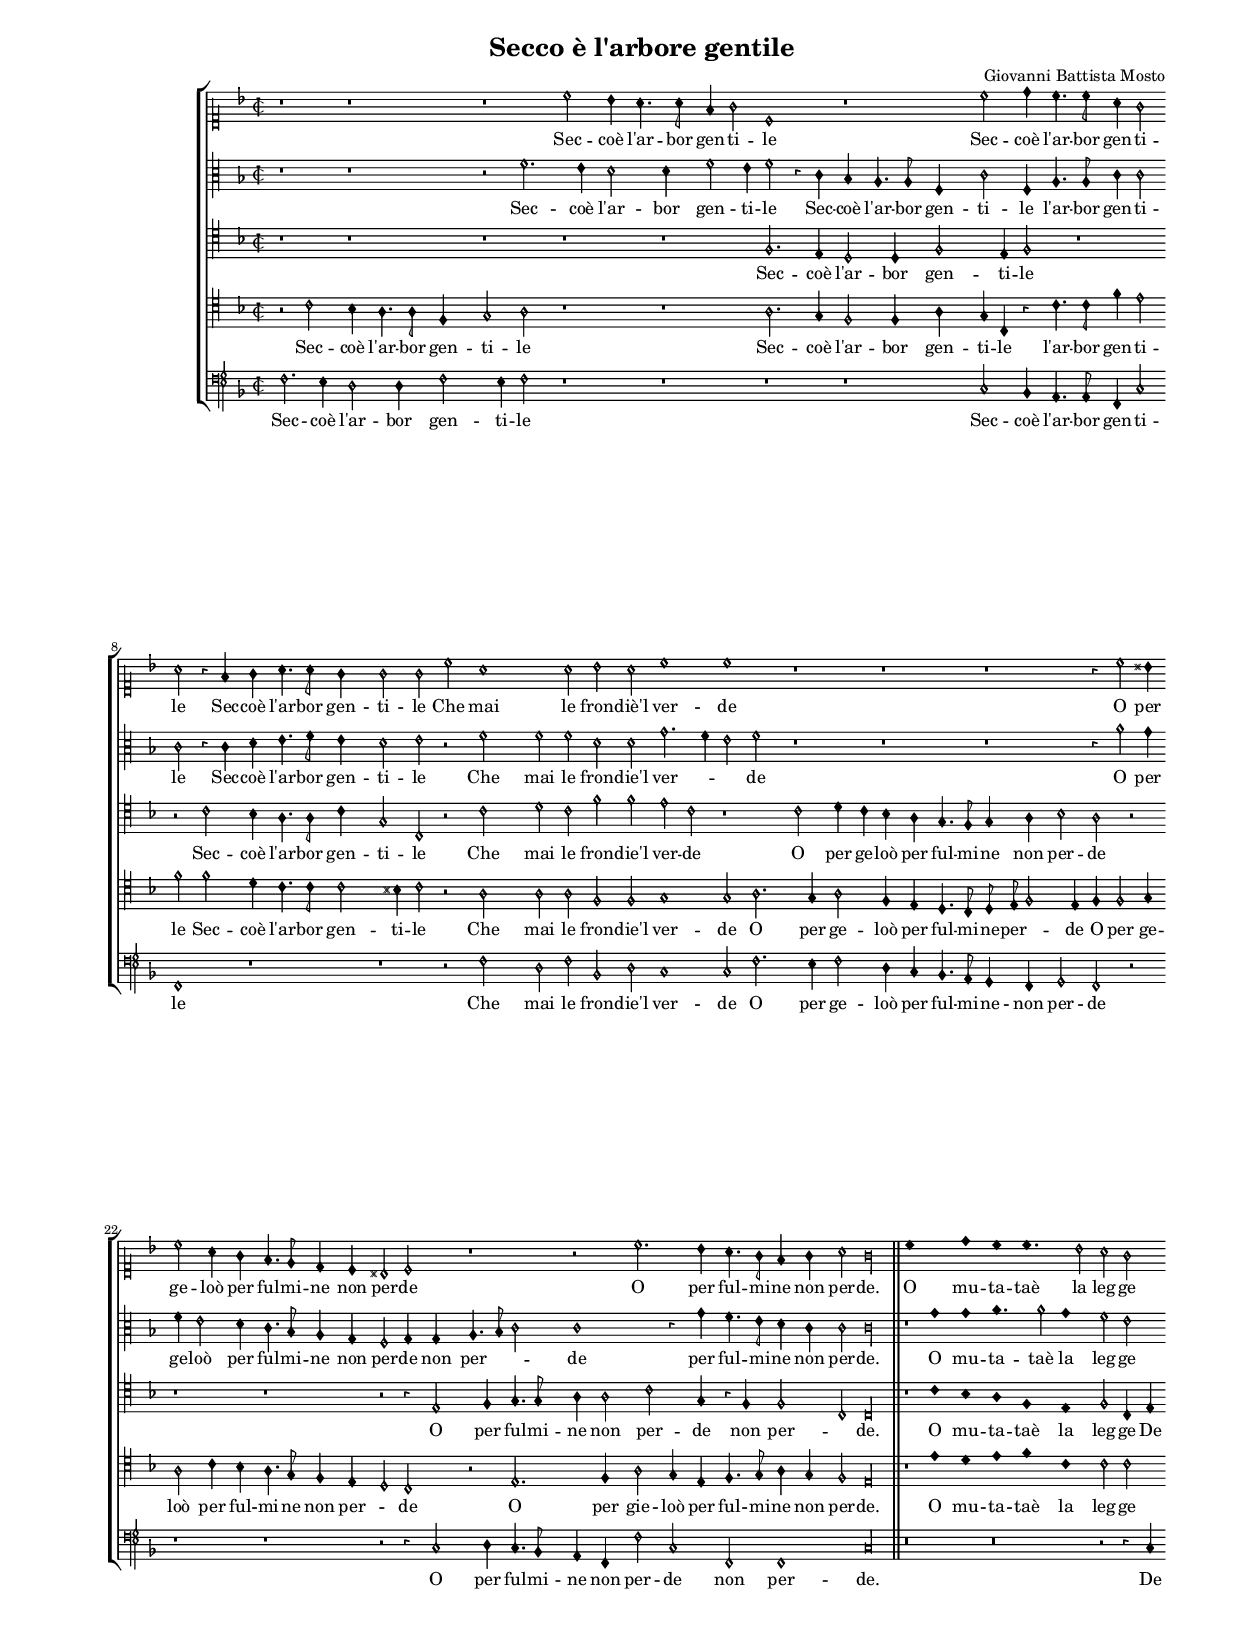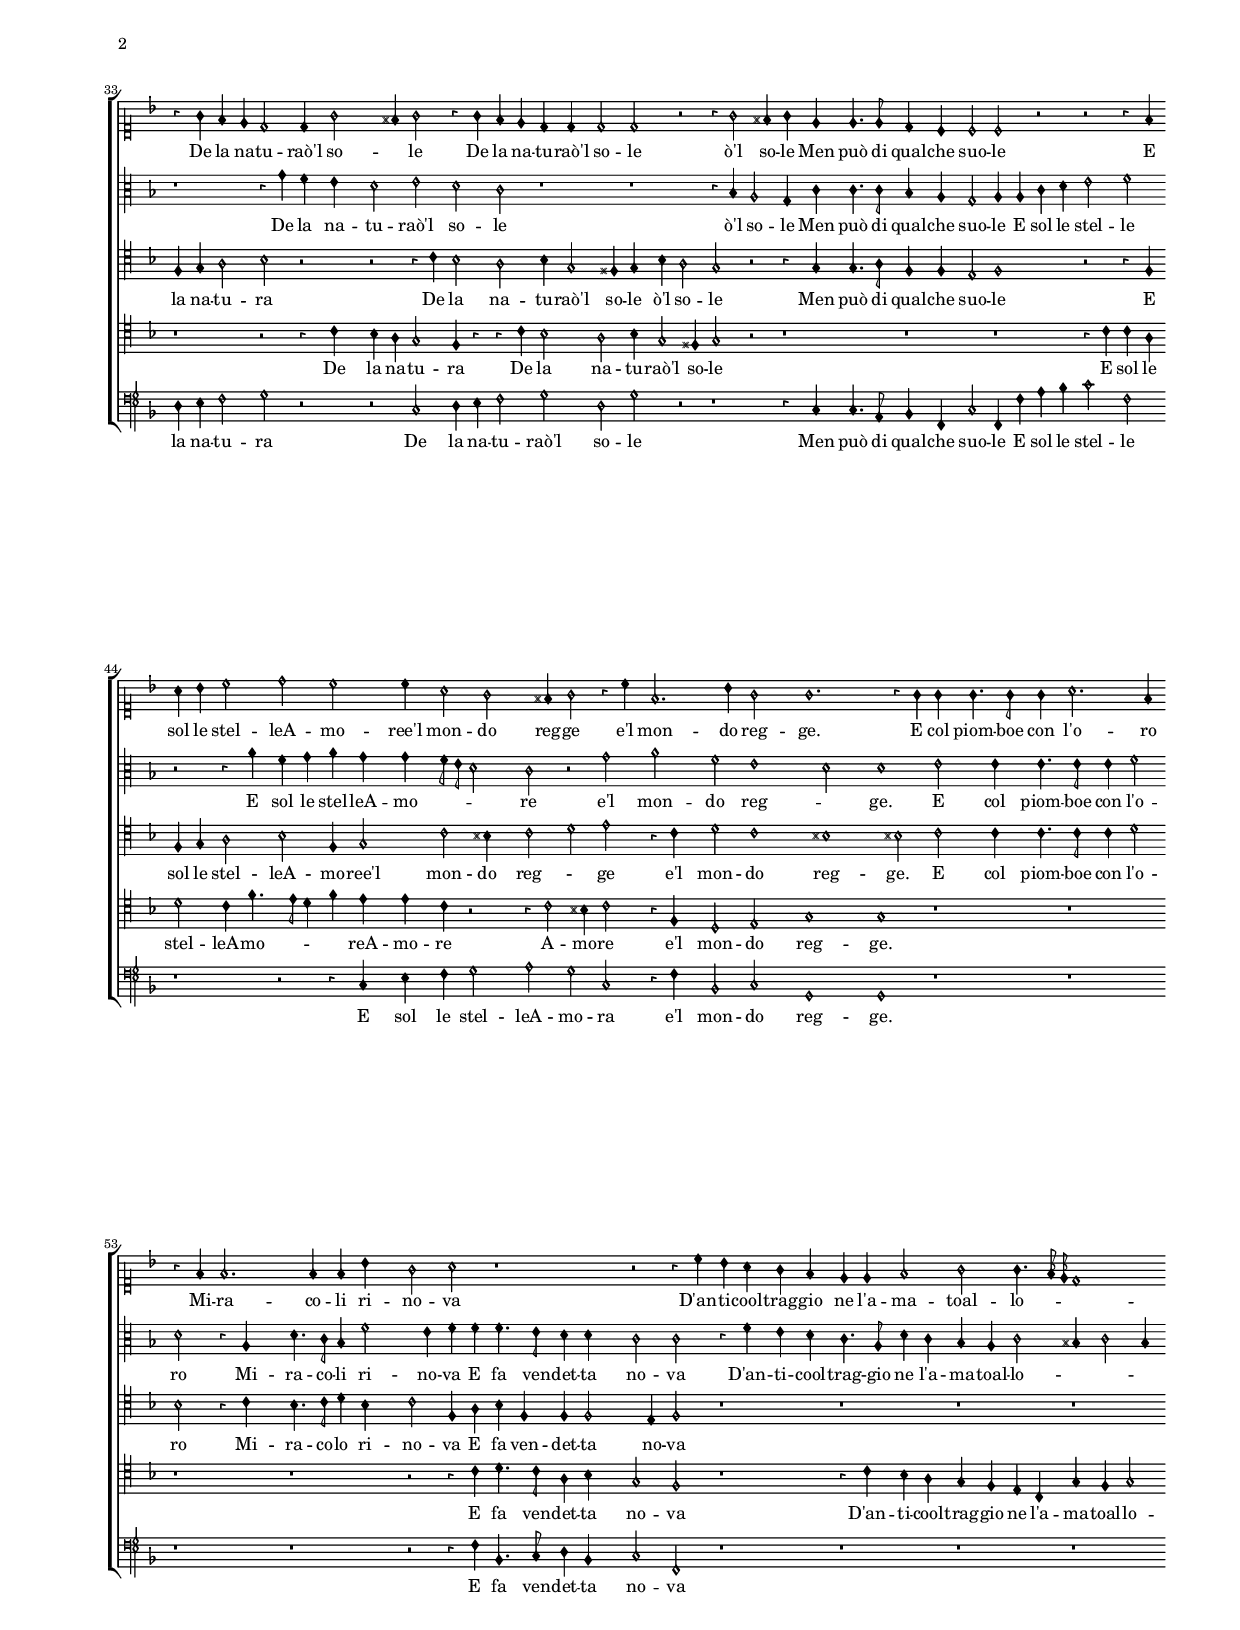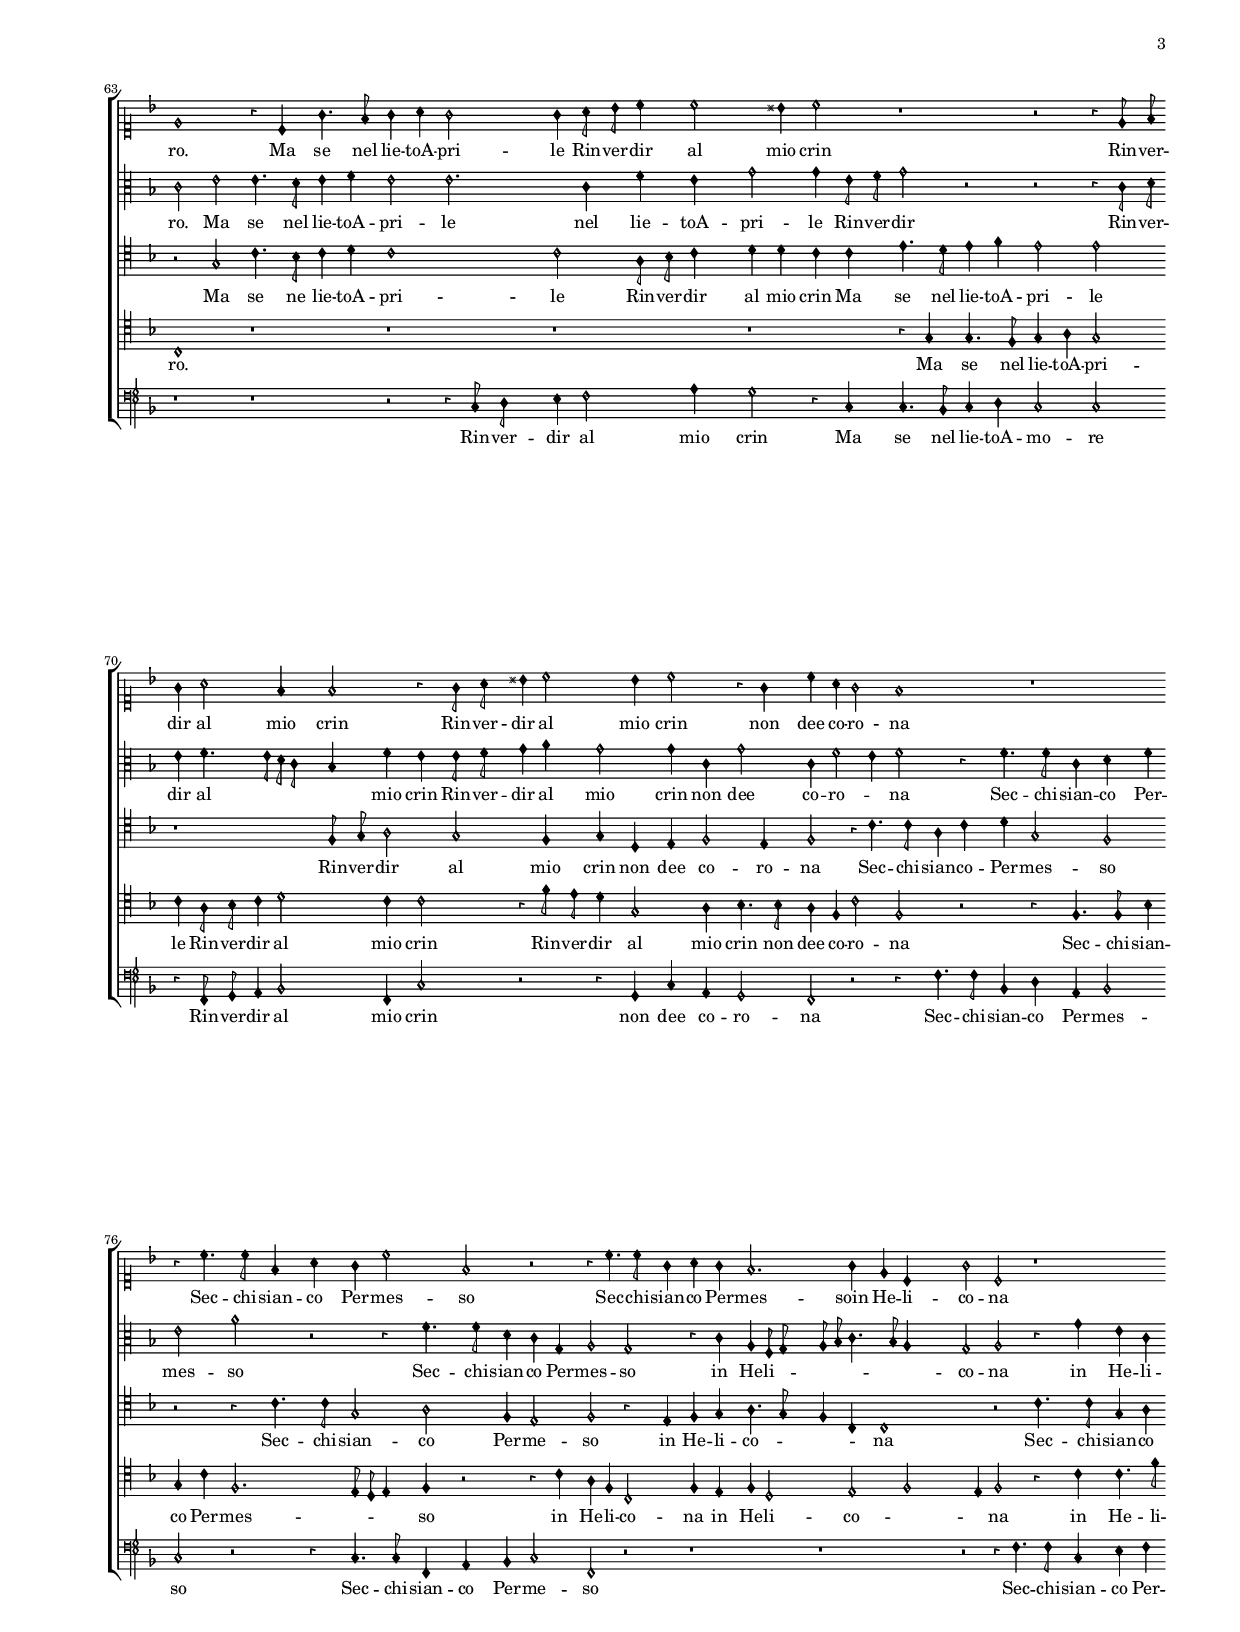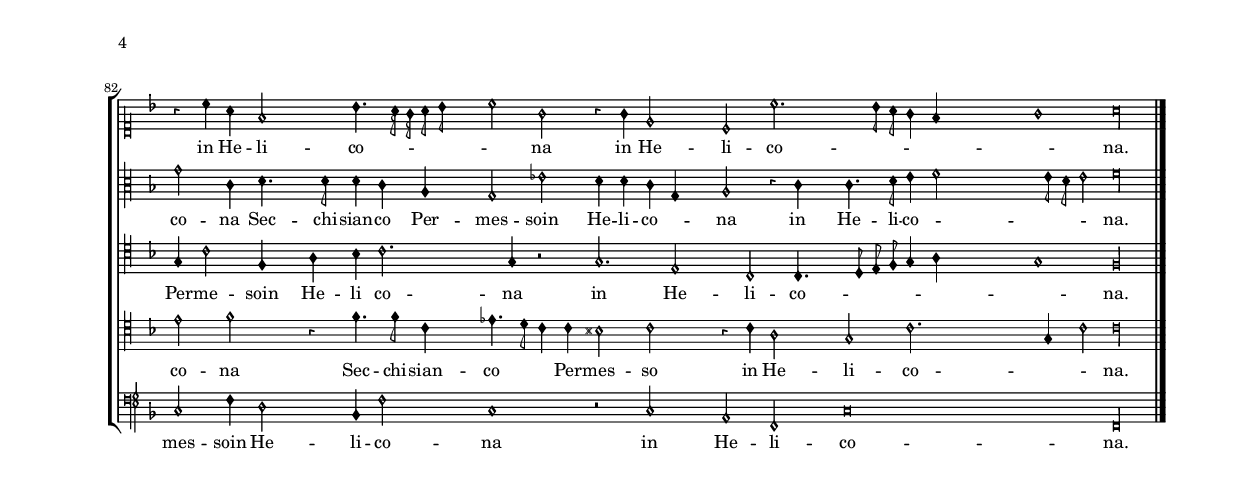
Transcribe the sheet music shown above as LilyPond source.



\version "2.12.0"







#(set-default-paper-size "a4")



\paper {
 top-system-spacing #'basic-distance = #10
  system-system-spacing #'basic-distance = #35
  last-bottom-spacing #'basic-distance = #10


  line-width    = 177.348\mm

  left-margin   = 19.9965\mm

  top-margin    = 12.656\mm

  bottom-margin = 12.656\mm

  %%indent = 0 \mm
 
  %%set to ##t if your score is less than one page:
 
  ragged-last-bottom = ##t
 
  ragged-bottom = ##f 
  %% system-separator-markup = \slashSeparator 
  
}



\header {

    title = "Secco è l'arbore gentile"

    composer = "Giovanni Battista Mosto"
    
}





AvoiceAA = \relative c'{

    \set Score.defaultBarType = "empty"
 \override Staff.TimeSignature #'style = #'mensural
\override Staff.Accidental #'glyph-name-alist = #alteration-mensural-glyph-name-alist
\override Stem #'flag-style = #'mensural
\override Stem #'thickness = #1.0
   \override Voice.NoteHead #'style = #'petrucci
\override Voice.Rest #'style = #'neomensural
\override Score.SpacingSpanner #'spacing-increment = #1.0 % tight spacing     
%% esto se usa para omitir el corchete   override Score.SystemStartBracket #'transparent = ##t
       \clef "petrucci-c1"
   
 
    \key f \major 
    
 
    \time 2/2 
\autoBeamOff

   r1  | %
\cadenzaOn
   r1 s4 
\cadenzaOff
   | % 2 
\cadenzaOn
   r1 s4 
\cadenzaOff
  | % 3
\cadenzaOn
 
    c'2 bes4 a4. 
   \cadenzaOff
   | % 4
 
   s8 a f4 g2      | % 5
 
   c,1          | % 6
 
\set Score.currentBarNumber = #7
\cadenzaOn
   r1 s4 
   \cadenzaOff
  | % 
 
\cadenzaOn
   c'2 d4 c4.  
    \cadenzaOff
    | % 8
 
   s8 c a4 g2      | % 9
 
   a r4 f      | % 10
 
\cadenzaOn
   g a4. a8 g4   s4 
   \cadenzaOff
    | % 11
 
   g2 g          | % 12
 
\set Score.currentBarNumber = #13
\cadenzaOn
   c a1 
     \cadenzaOff
    | % 13
 
   s2 a      | % 14
 
   bes a      | % 15
 
   c1      | % 16
 
\cadenzaOn
   c  s4 
     \cadenzaOff
    | % 17
 
   r1  | % 
 
   r1      | % 19 
\set Score.currentBarNumber = #20
   r1 | % 20
   r4 c2 bis4      | % 21
  
  c2 a4 g      | % 22
 
   f4. e8 d4 c      | % 23
 
\cadenzaOn
   bis2 c   s4 
    \cadenzaOff
   | % 24
  
\cadenzaOn
  r1 s4 
  \cadenzaOff
        | % 

\cadenzaOn
\set Score.currentBarNumber = #26
    r2 c'2.  
  \cadenzaOff
    | % 26
  
  s4 bes a4. g8      | % 27
 
   f4 g a2     | % 28
 
   g\longa   \bar "||"  | % 29
  \override Staff.BarLine #'transparent = ##f
    \override Voice.NoteHead #'style = #'harmonic-black
\cadenzaOn
  c\breve d1  
    \cadenzaOff
    | % 30
  \override Staff.BarLine #'transparent = ##t
\cadenzaOn
  c c1.   \override Voice.NoteHead #'style = #'petrucci bes2   
   \cadenzaOff
    | % 31
    a2 g          | % 32
 
\set Score.currentBarNumber = #33
   r4 g f e      | % 33
 
\cadenzaOn
   d2 d4 g2  
    \cadenzaOff
  | % 34
 
   s4 fis g2      | % 35
 
   r4 g f e      | % 36
 
   d d d2      | % 37
  
  d r          | % 38
 
\set Score.currentBarNumber = #39
   r4 g2 fis4      | % 39
 
   g e e4. e8      | % 40
 
   d4 c c2      | % 41
 
   c r      | % 42

    r r4 f      | % 43
 
\cadenzaOn
   a bes c2 s8  
  \cadenzaOff
         | % 44
 
\set Score.currentBarNumber = #45
\cadenzaOn
   d2 c  s4 
   \cadenzaOff
    | % 45
 
\cadenzaOn
   c4 a2 g2  
    \cadenzaOff
  | % 46
 
   s4 fis g2      | % 47
 
\cadenzaOn
   r4 c f,2. 
     \cadenzaOff
   | % 48
 
\cadenzaOn
   s4 bes g2  s2 
    \cadenzaOff
    | % 49
 
\cadenzaOn
  g1. 
    \cadenzaOff
          | % 50
  
\set Score.currentBarNumber = #51
  s2 r4 g      | % 51
 
\cadenzaOn
   g g4. g8 g4  s8 
     \cadenzaOff
    | % 52
 
   a2. f4      | % 53
 
 \cadenzaOn
  r f f2. 
     \cadenzaOff
    | % 54
  
\cadenzaOn
  s4 f f bes s4 
     \cadenzaOff
     | % 55
 
   g2 a          | % 56
 
\set Score.currentBarNumber = #57
\cadenzaOn
   r1  s4 
   \cadenzaOff
   | % 
  
  r2 r4 c      | % 58
  
  bes a g f      | % 59

    e e f2      | % 60
  
  g g4. f16 e      | % 61

    d1          | % 62
 
\set Score.currentBarNumber = #63
   e      | % 63
 
   r4 c g'4. f8      | % 64
 
\cadenzaOn
   g4 a g2  s4 
  \cadenzaOff
      | % 65
 
\cadenzaOn
   g4 a8 bes c4 c2   
   \cadenzaOff
     | % 66

    s4 bis c2      | % 67
 
   r1      | % 
 
\set Score.currentBarNumber = #69
   r2 r4 e,8 f      | % 69
 
\cadenzaOn
   g4 a2 f4 s4 
   \cadenzaOff
      | % 70
 
\cadenzaOn
   f2 r4 g8 a   s4 
  \cadenzaOff
    | % 71
 
\cadenzaOn
   bis4 c2  bis4  s4 
   \cadenzaOff
      | % 72
 
   c2 r4 g      | % 73
 
\cadenzaOn
   c a g2 s8 
  \cadenzaOff
           | % 74
 
\set Score.currentBarNumber = #75
\cadenzaOn
   f1   s8 
   \cadenzaOff
   | % 75
 
   r1  | % 
 
\cadenzaOn
   r4 c'4. c8 f,4  s4 
     \cadenzaOff
  | % 77
 
 \cadenzaOn
  a g c2  s4  
    \cadenzaOff
  | % 78
 
   f,2 r      | % 79
 
   r4 c'4. c8 g4          | % 80
 
\set Score.currentBarNumber = #81
\cadenzaOn
   a g f2.  
   \cadenzaOff
    | % 81
 
\cadenzaOn
   s4 g e c  s2 
     \cadenzaOff
  | % 82
  
\cadenzaOn
  g'2 c,  s8 
      \cadenzaOff
   | % 83
  
  r1  | % 
  
\cadenzaOn
  r4 c' a f2 
       \cadenzaOff
      | % 85
 
\cadenzaOn
   s4 bes4. a16 g a8 bes  s4 
    \cadenzaOff
         | % 86
 
\set Score.currentBarNumber = #87
   c2 g      | % 87
 
\cadenzaOn
   r4 g e2  s4 
    \cadenzaOff
    | % 88
  
\cadenzaOn
  c2 c'2.  
     \cadenzaOff
   | % 89
  
  \cadenzaOn
  s4 bes8 a g4 f   s1  
      \cadenzaOff
   | % 90
 
   g1    | % 91
 
   a\longa \bar "|." 
\override Staff.BarLine #'transparent = ##f

}% end of last bar in partorvoice

 





AvoiceBA = \relative c{

  \override Staff.TimeSignature #'style = #'mensural
\override Staff.Accidental #'glyph-name-alist = #alteration-mensural-glyph-name-alist
\override Stem #'flag-style = #'mensural
\override Stem #'thickness = #1.0
   \override Voice.NoteHead #'style = #'petrucci
\override Voice.Rest #'style = #'neomensural  
\override Score.SpacingSpanner #'spacing-increment = #1.0 % tight spacing     
  \clef "petrucci-c3"
 
    \key f \major 
    

    \time 2/2 
\autoBeamOff


    r1  | % 

\cadenzaOn
    r1 s4 
\cadenzaOff
   | % 2  
\cadenzaOn
  r2 f'2.   
  \cadenzaOff
   | % 3
  
\cadenzaOn
  s4 e d2  s8 
     \cadenzaOff
  | % 4
  
  d4 f2 e4      | % 5
 
   f2 r4 c      | % 6
  
\cadenzaOn
  bes a4. a8 f4  s4 
     \cadenzaOff
    | % 7
 
\cadenzaOn
   c'2 f,4 a4. 
      \cadenzaOff
    | % 8
 
   s8 a c4 c2      | % 9
 
   c r4 c      | % 10
 
\cadenzaOn
   d e4. f8 e4   s4 
     \cadenzaOff
   | % 11

    d2 e      | % 12
 
\cadenzaOn
   r f  s2 
    \cadenzaOff
    | % 13
 
   f f      | % 14
 
   d d      | % 15
 
   g2. f4      | % 16
  
\cadenzaOn
  e2 f   s4 
   \cadenzaOff
    | % 17
 
   r1  | % 

   r1 | % 19 
   r1 | % 20
    r4 a2 g4      | % 21
 
   f e2 d4      | % 22
 
   c4. bes8 a4 g      | % 23
 
\cadenzaOn
   f2 g4 g  s4 
   \cadenzaOff
   | % 24
 
\cadenzaOn
   a4. bes8 c2  s4 
    \cadenzaOff
   | % 25
  
\cadenzaOn
  c1  s4 
    \cadenzaOff
   | % 26
 
   r4 g' f4. e8      | % 27
 
   d4 c c2     | % 28
 
   c\longa  \bar "||"     | % 29
 \override Staff.BarLine #'transparent = ##f
   \override Voice.NoteHead #'style = #'harmonic-black
\cadenzaOn
  r1 g' g   
   \cadenzaOff
   | % 30
  \override Staff.BarLine #'transparent = ##t
\cadenzaOn
  a1.  \override Voice.NoteHead #'style = #'petrucci a2  \override Voice.NoteHead #'style = #'harmonic-black g1  
    \cadenzaOff
   | % 31
    \override Voice.NoteHead #'style = #'petrucci
   f2 e      | % 32
  
  r1  | % 
 
\cadenzaOn
   r4 g f e  s4 
    \cadenzaOff
    | % 34
    d2 e      | % 35
 
   d c      | % 36
 
   r1  | %
   r1 | % 38
 
    r4 bes a2      | % 39
 
   g4 c c4. c8      | % 40
 
   bes4 a g2      | % 41
 
   a4 a c d      | % 42
 
   e2 f      | % 43
 
\cadenzaOn
   r r4 a  s8 
    \cadenzaOff
    | % 44
  
\cadenzaOn
  f4 g a g  s4 
    \cadenzaOff
    | % 45
 
\cadenzaOn
   g f8 e d2   s4 
   \cadenzaOff
   | % 46
 
   c2 r      | % 47
 
\cadenzaOn
   g' a   s4 
   \cadenzaOff
  | % 48
 
\cadenzaOn
   f2 e1 
     \cadenzaOff
   | % 49
 
\cadenzaOn
   s2 d  s2 
     \cadenzaOff
   | % 50
 
   d1      | % 51
 
\cadenzaOn
   e2 e4 e4.   
     \cadenzaOff
  | % 52
 
   s8 e e4 f2      | % 53
 
\cadenzaOn
   d r4 a  s4 
   \cadenzaOff
    | % 54
 
\cadenzaOn
   d4. c8 bes4 f'2  
   \cadenzaOff
     | % 55
 
   s4 e f f      | % 56
 
 \cadenzaOn
  f4. e8 d4 d   s4 
    \cadenzaOff
   | % 57
 
   c2 c      | % 58
 
   r4 f e d      | % 59
  
  c4. a8 d4 c      | % 60
 
   bes a c2      | % 61
 
   bis4 c2  bis4      | % 62
 
   c2 e      | % 63
 
   e4. d8 e4 f      | % 64

\cadenzaOn
    e2 e2.  
   \cadenzaOff
     | % 65
 
\cadenzaOn
   s4 c f e   s4 
  \cadenzaOff
     | % 66
 
   g2 g4 e8 f      | % 67
  
  g2 r      | % 68
  
  r r4 c,8 d      | % 69
 
\cadenzaOn
   e4 f4. e8 d c  s4 
   \cadenzaOff
     | % 70
 
\cadenzaOn
   bes4 f' e e8 f   s4 
    \cadenzaOff
   | % 71
 
\cadenzaOn
   g4 a g2   s4 
    \cadenzaOff
   | % 72
 
   g4 c, g'2      | % 73

 \cadenzaOn
   c,4 f2 e4  s8 
     \cadenzaOff
    | % 74
  
\cadenzaOn
  f2 r4 f4. 
      \cadenzaOff
     | % 75
 
   s8 f c4 d f      | % 76
 
 \cadenzaOn
  e2 a  s4  
     \cadenzaOff
   | % 77
  
\cadenzaOn
  r2 r4 f4. s8   
     \cadenzaOff
    | % 78
 
   s8 f d4 c g      | % 79

    a2 g      | % 80
  
\cadenzaOn
  r4 c a f8 g  s4   
    \cadenzaOff
  | % 81

\cadenzaOn
    a8 bes c4. bes8 a4  s2 
    \cadenzaOff
   | % 82
 
\cadenzaOn
   g2 a   s8 
    \cadenzaOff
    | % 83
  
  r4 g' e c      | % 84
  
\cadenzaOn
  g'2 c,4 d4. s8  
     \cadenzaOff
    | % 85

\cadenzaOn
    s8 d d4 c a  s4 
    \cadenzaOff
    | % 86
 
   g2 ees'      | % 87
 
\cadenzaOn
   d4 d c g   s4 
     \cadenzaOff
    | % 88
 
\cadenzaOn
   a2 r4 c  s4 
    \cadenzaOff
     | % 89
 
 \cadenzaOn
   c4. d8 e4 f2 s2.  
      \cadenzaOff
     | % 90
  
  s4 e8 d e2     | % 91
 
   f\longa  \bar "|." 
\override Staff.BarLine #'transparent = ##f
}% end of last bar in partorvoice

 






AvoiceCA = \relative c{

\override Staff.TimeSignature #'style = #'mensural
\override Staff.Accidental #'glyph-name-alist = #alteration-mensural-glyph-name-alist
\override Stem #'flag-style = #'mensural
\override Stem #'thickness = #1.0
   \override Voice.NoteHead #'style = #'petrucci
\override Voice.Rest #'style = #'neomensural
\override Score.SpacingSpanner #'spacing-increment = #1.0 % tight spacing     
    \clef "petrucci-c4"
    
 
   \key f \major 
    

    \time 2/2 

\autoBeamOff

    r1  | % 
\cadenzaOn
    r1 s4 
\cadenzaOff
    | % 2 
\cadenzaOn
    r1 s4 
\cadenzaOff
   | % 3 
\cadenzaOn
    r1 s8 
\cadenzaOff
   | % 4 
    r1 | % 5 
   f2. e4      | % 6
  
\cadenzaOn
  d2 d4 f2  
 \cadenzaOff
     | % 7
 
\cadenzaOn
   s4 e f2 s8 
   \cadenzaOff
     | % 8
  
  r1  | % 
 
   r2 c'      | % 10
 
\cadenzaOn
   bes4 a4. a8 c4  s4 
    \cadenzaOff
   | % 11
 
   g2 c,      | % 12
 
\cadenzaOn
   r c'  s2 
      \cadenzaOff
  | % 13
 
   d c      | % 14
  
  f f      | % 15
 
   e c      | % 16
 
\cadenzaOn
   r1 s4 
   \cadenzaOff
   | % 
 
   c2 d4 c      | % 18
  
  bes a g4. f8      | % 19
  
  g4 a bes2      | % 20

    a r      | % 21

   r1  | % 
   r1 | % 23
\cadenzaOn
    r2 r4 e2  
    \cadenzaOff
   | % 24
 
\cadenzaOn
   s4 f g4. g8  s4 
   \cadenzaOff
     | % 25
  
\cadenzaOn
  a4 a2 c2  
   \cadenzaOff
     | % 26
 
   s4 g r f      | % 27
  
  f2 c      | % 28
 
   c\longa  \bar "||"      | % 29
 \override Staff.BarLine #'transparent = ##f
  \override Voice.NoteHead #'style = #'harmonic-black
\cadenzaOn
  r1 c' bes     
  \cadenzaOff
   | % 30
 \override Staff.BarLine #'transparent = ##t
\cadenzaOn
  a f e  
  \cadenzaOff
    | % 31
 
 \override Voice.NoteHead #'style = #'petrucci
   f2 c4 e      | % 32

    f g a2      | % 33
 
 \cadenzaOn
  bes r  s4 
   \cadenzaOff
   | % 34
  
  r2 r4 c      | % 35
 
   bes2 a      | % 36
 
   bes4 g2 fis4      | % 37
  
  g bes a2      | % 38
 
   g r      | % 39
 
   r4 g g4. a8      | % 40
  
  f4 f e2      | % 41
 
   f1      | % 42
 
   r2 r4 f      | % 43
 
\cadenzaOn
   f g a2   s8  
 \cadenzaOff
   | % 44
  
\cadenzaOn
  bes2 f4 g2  
   \cadenzaOff
     | % 45
 
\cadenzaOn
   s4 c2 bis4 s4 
  \cadenzaOff
      | % 46
 
   c2 d      | % 47
 
\cadenzaOn
   e r4 c  s4 
   \cadenzaOff
      | % 48
  
\cadenzaOn
  d2 c1  
   \cadenzaOff
     | % 49
 
\cadenzaOn
   s2 bis1   
    \cadenzaOff
   | % 50
  
  s2 bis!      | % 51
 
\cadenzaOn
   c c4 c4. 
     \cadenzaOff
    | % 52
 
   s8 c c4 d2      | % 53

\cadenzaOn
    bes r4 c   s4 
   \cadenzaOff
    | % 54
 
\cadenzaOn
   bes4. c8 d4 bes  s4 
   \cadenzaOff
     | % 55
 
   c2 f,4 a      | % 56
 
\cadenzaOn
   bes f f f2 
   \cadenzaOff
    | % 57
 
   s4 e f2      | % 58
 
   r1  | % 
   r1 | % 60 
   r1 | % 61 
   r1 | % 62
    r2 g      | % 63
 
   c4. bes8 c4 d      | % 64
 
\cadenzaOn
   c1   s4 
  \cadenzaOff
    | % 65
 
\cadenzaOn
   c2 a8 bes c4  s4 
    \cadenzaOff
    | % 66
 
   d d c c      | % 67
  
  e4. d8 e4 f      | % 68
 
   e2 e      | % 69

\cadenzaOn
    r1 s4 
   \cadenzaOff
    | % 
 
\cadenzaOn
   f,8 g a2 g2  
   \cadenzaOff
     | % 71
 
\cadenzaOn
   s4 f g d  s4 
     \cadenzaOff
   | % 72
 
   e f2 e4      | % 73

\cadenzaOn
    f2 r4 c'4.  
    \cadenzaOff
     | % 74
 
\cadenzaOn
   s8 c a4 c d   s8 
   \cadenzaOff
    | % 75

    g,2 f      | % 76
 
\cadenzaOn
   r r4 c'4. s8  
     \cadenzaOff
    | % 77
  
\cadenzaOn
  s8 c g2 a2 
     \cadenzaOff
     | % 78
 
   s4 f e2      | % 79
 
   f r4 e      | % 80
 
 \cadenzaOn
  f g a4. g8  s4 
      \cadenzaOff
     | % 81
 
\cadenzaOn
   f4 c c1 
    \cadenzaOff
     | % 82

\cadenzaOn
    s2 r  s8 
    \cadenzaOff
    | % 83
  
  c'4. c8 g4 a      | % 84

\cadenzaOn
    g c2 f,4   s4 
   \cadenzaOff
    | % 85
 
 \cadenzaOn
  a bes c2.   
   \cadenzaOff
    | % 86
 
   s4 g r2      | % 87
  
\cadenzaOn
  g2. e2  
    \cadenzaOff
    | % 88
  
\cadenzaOn
  s4 c2 c4. s8  
    \cadenzaOff
     | % 89
 
 \cadenzaOn
   s8 d e f g4 a   s1  
     \cadenzaOff
   | % 90
 
   g1    | % 91
 
   f\longa \bar "|." 
\override Staff.BarLine #'transparent = ##f
}% end of last bar in partorvoice

 






AvoiceDA = \relative c{

     \override Staff.TimeSignature #'style = #'mensural
\override Staff.Accidental #'glyph-name-alist = #alteration-mensural-glyph-name-alist
\override Stem #'flag-style = #'mensural
\override Stem #'thickness = #1.0
   \override Voice.NoteHead #'style = #'petrucci
\override Voice.Rest #'style = #'neomensural
\override Score.SpacingSpanner #'spacing-increment = #1.0 % tight spacing     
    \clef "petrucci-c4"

    \key f \major 
    

    \time 2/2 
 
\autoBeamOff

   r2 c'      | % 1
  
\cadenzaOn
  bes4 a4. a8 f4  s4 
\cadenzaOff
      | % 2
 
\cadenzaOn
   g2 a  s4 
  \cadenzaOff
    | % 3
  
\cadenzaOn
  r1 s8 
  \cadenzaOff
  | % 

  r1 | % 5
    a2. g4      | % 6
 
\cadenzaOn
   f2 f4 a  s4 
    \cadenzaOff
   | % 7
  
\cadenzaOn
  g c, r c'4.  
    \cadenzaOff
   | % 8
  
  s8 c f4 e2      | % 9
 
   f f      | % 10

\cadenzaOn
    d4 c4. c8 c2 
     \cadenzaOff
    | % 11
 
  s4 bis c2      | % 12
 
 \cadenzaOn
  r a    s2 
   \cadenzaOff
   | % 13
 
   a a      | % 14
 
   f f      | % 15

    g1      | % 16
 
\cadenzaOn
   g2 a2.  
    \cadenzaOff
   | % 17
  
  s4 g a2      | % 18
  
  f4 e d4. c8      | % 19
 
   d e f2 e4      | % 20
  
  f f2 g4      | % 21
 
   a2 c4 bes      | % 22
  
  a4. g8 f4 e      | % 23
 
\cadenzaOn
   d2 c   s4 
   \cadenzaOff
  | % 24
  
\cadenzaOn
  r2 e2.   
    \cadenzaOff
  | % 25
 
\cadenzaOn
   s4 f a2  s4 
    \cadenzaOff
    | % 26
 
   g4 e f4. g8      | % 27
 
   a4 g f2     | % 28
 
   e\longa  \bar "||"      | % 29
 \override Staff.BarLine #'transparent = ##f
  \override Voice.NoteHead #'style = #'harmonic-black
\cadenzaOn
  r1 e' d   
    \cadenzaOff
   | % 30
 \override Staff.BarLine #'transparent = ##t
\cadenzaOn
   e f c     
   \cadenzaOff
   | % 31
  
  \override Voice.NoteHead #'style = #'petrucci
  c2 c      | % 32
 
   r1  | % 

\cadenzaOn
    r2 r4 c  s4   
  \cadenzaOff
   | % 34
 
   bes a g2      | % 35
 
   f4 r r c'      | % 36
 
   bes2 a      | % 37
  
  bes4 g2 fis4      | % 38
  
  g2 r      | % 39
   
 r1  | % 
 
 r1 | % 41 
 r1 | % 42
   r4 c c a      | % 43
 
\cadenzaOn
   d2 c4 f4.  
  \cadenzaOff
    | % 44
  
\cadenzaOn
  s8 e d4 f e  s4 
   \cadenzaOff
    | % 45
 
\cadenzaOn
   e c r2  s4 
    \cadenzaOff
     | % 46
  
  r4 c2 bis4      | % 47
  
\cadenzaOn
  c2 r4 f, s4 
   \cadenzaOff
     | % 48
 
\cadenzaOn
   d2 e   s2 
   \cadenzaOff
    | % 49

\cadenzaOn
    g1   s2 
  \cadenzaOff
    | % 50
 
   g1      | % 51
 
\cadenzaOn
   r1 s8 
  \cadenzaOff
   | % 

   r1 | % 53 
\cadenzaOn
   r1 s4 
  \cadenzaOff
   | % 54 
\cadenzaOn
   r1 s4 
 \cadenzaOff
  | % 55 
   r2 r4 c      | % 56
 
\cadenzaOn 
   d4. c8 a4 bes  s4 
   \cadenzaOff
   | % 57
  
  g2 f      | % 58
 
   r1  | % 
 
   r4 c' bes a      | % 60
  
  g f e c      | % 61
  
  g' f g2      | % 62
 
   c,1      | % 63
 
   r1  | % 
 
\cadenzaOn 
   r1 s4 
  \cadenzaOff
   | % 65 
\cadenzaOn 
   r1 s4 
  \cadenzaOff
  | % 66
   r1 | % 67
   r4 g' g4. f8      | % 68
 
   g4 a g2      | % 69
 
\cadenzaOn 
   c4 a8 bes c4 d2   
  \cadenzaOff
    | % 70
 
\cadenzaOn 
   s4 c c2   s4 
  \cadenzaOff
    | % 71
 
\cadenzaOn 
   r4 f8 e d4 g,2 
    \cadenzaOff
     | % 72
 
   s4 a bes4. bes8      | % 73
 
\cadenzaOn 
   a4 f c'2   s8  
  \cadenzaOff
   | % 74

\cadenzaOn 
    f,2 r s8 
     \cadenzaOff
    | % 75
 
   r4 f4. f8 bes4      | % 76

\cadenzaOn 
    g c f,2.   
    \cadenzaOff
    | % 77
 
\cadenzaOn 
   s4 e8 d e4 f   s4 
     \cadenzaOff
   | % 78
 
   r2 r4 c'      | % 79
  
  a f c2      | % 80
 
 \cadenzaOn 
  f4 e f d2  
   \cadenzaOff
     | % 81
  
\cadenzaOn 
  s4 e2 f2 s4   
   \cadenzaOff
   | % 82
 
\cadenzaOn 
   s4 e f2  s8 
    \cadenzaOff
    | % 83
 
   r4 c' c4. f8      | % 84
 
\cadenzaOn 
   e2 f  s4 
     \cadenzaOff
    | % 85
 
\cadenzaOn 
   r4 f4. f8 c4   s4 
   \cadenzaOff
     | % 86

    ees4. d8 c4 c      | % 87
 
\cadenzaOn 
   bis2 c   s4 
   \cadenzaOff
    | % 88
 
\cadenzaOn 
   r4 c a2  s4  
  \cadenzaOff
    | % 89
 
 \cadenzaOn
   g2 c2. s2.  
  \cadenzaOff
       | % 90
 
   s4 g c2     | % 91
 
   c\longa \bar "|." 
\override Staff.BarLine #'transparent = ##f
}% end of last bar in partorvoice

 






AvoiceEA = \relative c{

  \override Staff.TimeSignature #'style = #'mensural
\override Staff.Accidental #'glyph-name-alist = #alteration-mensural-glyph-name-alist
\override Stem #'flag-style = #'mensural
\override Stem #'thickness = #1.0
   \override Voice.NoteHead #'style = #'petrucci
\override Voice.Rest #'style = #'neomensural
\override Score.SpacingSpanner #'spacing-increment = #1.0 % tight spacing 
      \clef "petrucci-f4"   
 
    \key f \major 
    

    \time 2/2 
  
\autoBeamOff

  f2. e4      | % 1
  
\cadenzaOn
  d2 d4 f2 
\cadenzaOff
       | % 2
  
\cadenzaOn
  s4 e f2  s4 
  \cadenzaOff
    | % 3
  
\cadenzaOn
  r1 s8 
 \cadenzaOff
   | % 
 
  r1 | % 5 
  r1 | % 6 
\cadenzaOn
  r1 s4 
 \cadenzaOff
   | % 7
\cadenzaOn
   c2 bes4 a4. 
  \cadenzaOff
      | % 8
 
   s8 a f4 c'2      | % 9
  
  f,1      | % 10
 
\cadenzaOn
   r1 s4 
 \cadenzaOff
   | % 
   r1 | % 12
\cadenzaOn
    r2 f'  s2 
  \cadenzaOff
    | % 13
  
  d f      | % 14
  
  bes, d      | % 15
 
   c1      | % 16
 
 \cadenzaOn
  c2 f2.  
    \cadenzaOff
    | % 17
 
   s4 e f2      | % 18
 
   d4 c bes4. a8      | % 19
 
   g4 f g2      | % 20
 
   f r      | % 21
 
   r1  | %
   r1 | % 23
\cadenzaOn
 
    r2 r4 c'2  
    \cadenzaOff
   | % 24
  
\cadenzaOn
  s4 d c4. bes8   s4 
   \cadenzaOff
    | % 25
 
\cadenzaOn
   a4 f f'2  s4  
  \cadenzaOff
    | % 26
 
   c2 f,      | % 27
 
   f1     | % 28
 
   c'\longa  \bar "||"   | % 29
 \override Staff.BarLine #'transparent = ##f
\cadenzaOn
   r\breve  s1
  \cadenzaOff
   | % 
\override Staff.BarLine #'transparent = ##t
\cadenzaOn
   r\breve s1 
 \cadenzaOff
| % 31
    r2 r4 c      | % 32
 
   d e f2      | % 33
 
\cadenzaOn
   g r  s4  
   \cadenzaOff
   | % 34
 
   r2 c,      | % 35
 
   d4 e f2      | % 36
 
   g d      | % 37
  
  g r      | % 38
 
   r1  | % 

    r4 c, c4. a8      | % 40
  
  bes4 f c'2      | % 41
 
   f,4 f' a bes      | % 42

    c2 f,      | % 43
  
\cadenzaOn
  r1 s8 
  \cadenzaOff
   | % 
 
\cadenzaOn
   r2 r4 c    s4 
   \cadenzaOff
  | % 45
 
\cadenzaOn
   e f g2   s4  
  \cadenzaOff
  | % 46

    a2 g      | % 47
 
\cadenzaOn
   c, r4 f  s4 
    \cadenzaOff
   | % 48

\cadenzaOn
    bes,2 c  s2 
   \cadenzaOff
     | % 49
 
\cadenzaOn
   g1   s2  
 \cadenzaOff
   | % 50
 
   g1      | % 51
 
\cadenzaOn
   r1 s8 
 \cadenzaOff
  | % 
   r1 | % 53 
\cadenzaOn
   r1 s4 
 \cadenzaOff
  | % 54 
\cadenzaOn
   r1 s4 
 \cadenzaOff
  | % 55
    r2 r4 f'      | % 56
  
\cadenzaOn
  bes,4. c8 d4 bes   s4 
  \cadenzaOff
   | % 57
 
   c2 f,      | % 58
 
   r1  | % 
   r1 | % 60 
   r1 | % 61 
   r1 | % 62 
   r1 | % 63 
   r1 | % 64 
 
\cadenzaOn
   r2 r4 c'8 d  s4 
    \cadenzaOff
     | % 65
 
\cadenzaOn
   e4 f2 a4   s4 
      \cadenzaOff
   | % 66
  
  g2 r4 c,      | % 67

    c4. bes8 c4 d      | % 68
 
   c2 c      | % 69
 
\cadenzaOn
   r4 f,8 g a4 bes2 
     \cadenzaOff
     | % 70
 
\cadenzaOn
   s4 f c'2  s4  
      \cadenzaOff
    | % 71
 
\cadenzaOn
   r2 r4 g  s4 
       \cadenzaOff
    | % 72
 
   c a g2      | % 73
 
\cadenzaOn
   f r   s8 
    \cadenzaOff
    | % 74
 
\cadenzaOn
   r4 f'4. f8 bes,4   s8 
   \cadenzaOff
   | % 75
 
   d4 a bes2      | % 76
 
\cadenzaOn
   c r  s4 
   \cadenzaOff
    | % 77
 
\cadenzaOn
   r4 c4. c8 f,4   s4 
   \cadenzaOff
    | % 78
 
   a bes c2      | % 79
 
   f, r      | % 80

\cadenzaOn
    r1  s4 
  \cadenzaOff
  | % 
 
\cadenzaOn
    r1 s2 
 \cadenzaOff
  | % 82
\cadenzaOn
   r2 r4 f'4.    
 \cadenzaOff
   | % 83
 
   s8 f c4 e f      | % 84
 
\cadenzaOn
   c2 f4 d2 
  \cadenzaOff
     | % 85
  
\cadenzaOn
  s4 bes f'2  s4 
   \cadenzaOff
      | % 86
 
   c1      | % 87
 
\cadenzaOn
   r2 c  s4 
    \cadenzaOff
    | % 88
  
\cadenzaOn
  a2 f  s4 
    \cadenzaOff
    | % 89
 
 \cadenzaOn
   c'\breve  
    \cadenzaOff
      | % 90
 
   s1    | % 91

    f,\longa \bar "|." 
\override Staff.BarLine #'transparent = ##f
}% end of last bar in partorvoice





      ApartAverseA = \lyricmode { 

\set stanza = \skip4 Sec --  coè   l'ar  -- bor gen --
  ti -- le Sec --  coè   l'ar  -- bor gen -- ti -- le Sec --  coè   l'ar 
  -- bor gen -- ti -- le Che  mai      le fron --  diè'l  ver -- de O
  per ge --  loò  per ful -- mi -- ne non per -- de  O      per ful --
  mi -- ne non per --  de.  O mu -- ta --  taè  la leg -- ge De la na
  -- tu --  raò'l  so -- \skip4 le De la na -- tu --  raò'l  so -- le
   ò'l  so -- le Men  può  di qual -- che suo -- le E sol le stel --
  leA -- mo --  ree'l  mon --  do      reg -- ge  e'l  mon -- do reg
  --  ge.      E col piom -- boe con  l'o  -- ro Mi -- ra -- co -- li
  ri -- no -- va  D'an  -- ti -- cool -- trag -- gio ne  l'a  -- ma --
  toal -- lo -- \skip4 \skip4 \skip4 ro. Ma se nel lie -- toA -- pri -- le Rin -- ver
  -- dir  al      mio crin Rin -- ver -- dir al mio crin Rin -- ver -- dir al mio
  crin non dee co -- ro -- na Sec -- chi -- sian -- co Per -- mes --
  so Sec -- chi -- sian -- co Per -- mes -- soin He -- li -- co -- na
  in He -- li -- co -- \skip4 \skip4 \skip4 \skip4 \skip4 na in He -- li -- co --
  \skip4 \skip4 \skip4 \skip4 \skip4  na. 
}
      


ApartBverseA = \lyricmode { 
\set stanza = \skip4 Sec --  coè   l'ar  -- bor gen
  -- ti -- le Sec --  coè   l'ar  -- bor gen -- ti -- le  l'ar  -- bor gen
  -- ti -- le Sec --  coè   l'ar  -- bor gen -- ti -- le Che mai le
  fron --  die'l  ver -- \skip4 \skip4 de O per ge --  loò  per ful --
  mi -- ne non per -- de non per -- \skip4 \skip4 de per ful -- mi --
  ne non per --  de.  O mu -- ta --  taè  la leg -- ge De la na -- tu
  --  raò'l  so -- le  ò'l  so -- le Men  può  di qual -- che suo --
  le E sol le stel -- le E sol le stel -- leA -- mo -- \skip4 \skip4 \skip4
  re  e'l  mon -- do reg -- \skip4 ge. E col piom -- boe con  l'o  -- ro Mi
  -- ra -- co -- li ri -- no -- va E fa ven -- det -- ta no -- va
   D'an  -- ti -- cool -- trag -- gio ne  l'a  -- ma -- toal -- lo --
  \skip4 \skip4 \skip4 ro. Ma se nel lie -- toA -- pri --  le      nel
  lie -- toA -- pri -- le Rin -- ver -- dir Rin -- ver -- dir  al      \skip4 \skip4 \skip4 \skip4
  mio crin Rin -- ver -- dir al mio crin non dee co -- ro -- \skip4 na Sec
  -- chi -- sian -- co Per -- mes -- so Sec -- chi -- sian -- co Per -- mes -- so in
  He -- li -- \skip4 \skip4 \skip4 \skip4 \skip4 \skip4 co -- na in He -- li -- co
  -- na Sec -- chi -- sian -- co Per -- mes -- soin He -- li -- co -- \skip4
  na in He -- li -- co -- \skip4 \skip4 \skip4  \skip4 na. 
}
      


ApartCverseA = \lyricmode { 
\set stanza = \skip4 Sec --  coè   l'ar  -- bor
  gen -- ti -- le Sec --  coè   l'ar  -- bor gen -- ti -- le Che mai
  le fron --  die'l  ver -- de O per ge --  loò  per ful -- mi -- ne
  non per -- de  O      per ful -- mi -- ne non per -- de non per --
  \skip4  de.  O mu -- ta --  taè  la leg -- ge De la na -- tu -- ra
  De la na -- tu --  raò'l  so -- le  ò'l  so -- le Men  può  di qual
  -- che suo -- le E sol le stel -- leA -- mo --  ree'l      mon -- do
  reg -- \skip4 ge  e'l  mon --  do      reg -- ge. E col piom -- boe con
   l'o  -- ro Mi -- ra -- co -- lo ri -- no -- va E fa ven -- det --
   ta      no -- va Ma se ne lie -- toA -- pri -- le Rin -- ver -- dir al mio
  crin Ma se nel lie -- toA -- pri -- le Rin -- ver -- dir  al      mio crin
  non dee co -- ro -- na Sec -- chi -- sian -- co -- Per -- mes -- so Sec --
 chi -- sian --  co      Per -- me -- so in He -- li -- co -- \skip4 \skip4
  \skip4  na      Sec -- chi -- sian -- co Per -- me -- soin He -- li
  co -- na in He -- li -- co -- \skip4 \skip4 \skip4  \skip4 \skip4 \skip4 na. 
}
      


ApartDverseA = \lyricmode { 
\set stanza = \skip4 Sec  -- coè   l'ar  -- bor
  gen -- ti -- le Sec --  coè   l'ar  -- bor gen -- ti -- le  l'ar  --
 bor  gen -- ti -- le Sec --  coè   l'ar  -- bor gen -- ti -- le Che mai
  le fron --  die'l  ver -- de  O      per ge --  loò  per ful -- mi
  -- ne -- per -- \skip4 de O per ge --  loò  per ful -- mi -- ne non
  per -- \skip4 de  O      per gie --  loò  per ful -- mi -- ne non per --
   de.  O mu -- ta --  taè  la leg -- ge De la na -- tu -- ra De la na
  -- tu --  raò'l  so -- le E sol le stel -- leA -- mo -- \skip4
  \skip4 \skip4 reA -- mo -- re A -- mo -- re  e'l  mon -- do reg -- ge. E fa
  ven -- det -- ta no -- va  D'an  -- ti -- cool -- trag -- gio ne
   l'a  -- ma -- toal -- lo -- ro. Ma se nel lie -- toA -- pri -- le
  Rin -- ver -- dir  al      mio crin Rin -- ver -- dir  al      mio crin non dee co
  -- ro -- na Sec -- chi -- sian -- co Per -- mes -- \skip4 \skip4 \skip4 so
  in He -- li -- co -- na in He -- li -- co -- \skip4 \skip4  na in He
  -- li -- co -- na Sec -- chi -- sian --  co      \skip4 \skip4 Per --
  mes -- so in He -- li -- co -- \skip4 \skip4  na. 
}
      


ApartEverseA = \lyricmode { 
\set stanza =  \skip4 Sec --  coè   l'ar  -- bor
  gen -- ti -- le Sec --  coè   l'ar  -- bor gen -- ti -- le Che mai le
  fron --  die'l  ver -- de  O      per ge --  loò  per ful -- mi --
  ne -- non per -- de  O      per ful -- mi -- ne non per -- de non
  per --  de.  De la na -- tu -- ra De la na -- tu --  raò'l  so -- le
  Men  può  di qual -- che suo -- le E sol le stel -- le E sol le stel
  -- leA -- mo -- ra  e'l  mon -- do reg -- ge. E fa ven -- det -- ta
  no -- va Rin -- ver -- dir al mio crin Ma se nel lie -- toA -- mo -- re Rin -- ver
  -- dir  al      mio crin non dee co -- ro -- na Sec -- chi -- sian
  -- co Per -- mes -- so Sec -- chi -- sian -- co Per -- me -- so Sec
  -- chi -- sian -- co Per -- mes -- soin He -- li -- co -- na in He -- li --
  co --  na. 
}






\score {
 
    << 

        \context StaffGroup = G<<
 
            \context Staff = ApartA << 

                \context Voice = AvoiceAA \AvoiceAA

            >>

              \context Lyrics = ApartAverseA\lyricsto AvoiceAA  \ApartAverseA


            \context Staff = ApartB <<
 
                \context Voice = AvoiceBA \AvoiceBA

            >>


			   \context Lyrics = ApartBverseA\lyricsto AvoiceBA  \ApartBverseA

            \context Staff = ApartC <<
 
                \context Voice = AvoiceCA \AvoiceCA

            >>

			

			     \context Lyrics = ApartCverseA\lyricsto AvoiceCA  \ApartCverseA
 
 
           \context Staff = ApartD <<
 
                \context Voice = AvoiceDA \AvoiceDA
 
           >>


		        \context Lyrics = ApartDverseA\lyricsto AvoiceDA  \ApartDverseA

		   
            \context Staff = ApartE <<
 
                \context Voice = AvoiceEA \AvoiceEA

            >>


			    \context Lyrics = ApartEverseA\lyricsto AvoiceEA  \ApartEverseA


        >> %end of StaffGroupG


 
    
 \set Score.skipBars = ##t

          \set Score.markFormatter = #format-mark-box-letters %%boxed rehearsal-marks
 
      \override Score.TimeSignature #'style = #'() %%makes timesigs always numerical
 
     %% remove previous line to get cut-time/alla breve or common time 

      \set Score.pedalSustainStyle = #'mixed 

       %% make spanners comprise the note it end on, so that there is no doubt that this note is included.
 
      \override Score.TrillSpanner #'(bound-details right padding) = #-2
 
     \override Score.TextSpanner #'(bound-details right padding) = #-1
  
    %% Lilypond's normal textspanners are too weak:
  
      \override Score.TextSpanner #'dash-period = #1

      \override Score.TextSpanner #'dash-fraction = #0.5

      %% lilypond chordname font, like mscore jazzfont, is both far too big and extremely ugly (olagunde@start.no):

      \override Score.ChordName #'font-family = #'roman
 
      \override Score.ChordName #'font-size =#0 

      %% In my experience the normal thing in printed scores is maj7 and not the triangle. (olagunde):
 
     \set Score.majorSevenSymbol = \markup {maj7}

  >>

 

 %% Boosey and Hawkes, and Peters, have barlines spanning all staff-groups in a score,

  %% Eulenburg and Philharmonia, like Lilypond, have no barlines between staffgroups.

  %% If you want the Eulenburg/Lilypond style, comment out the following line:


  \layout {\context {\Score \override BarLine #'transparent = ##t}}

}%% end of score-block

 

#(set-global-staff-size 14)
